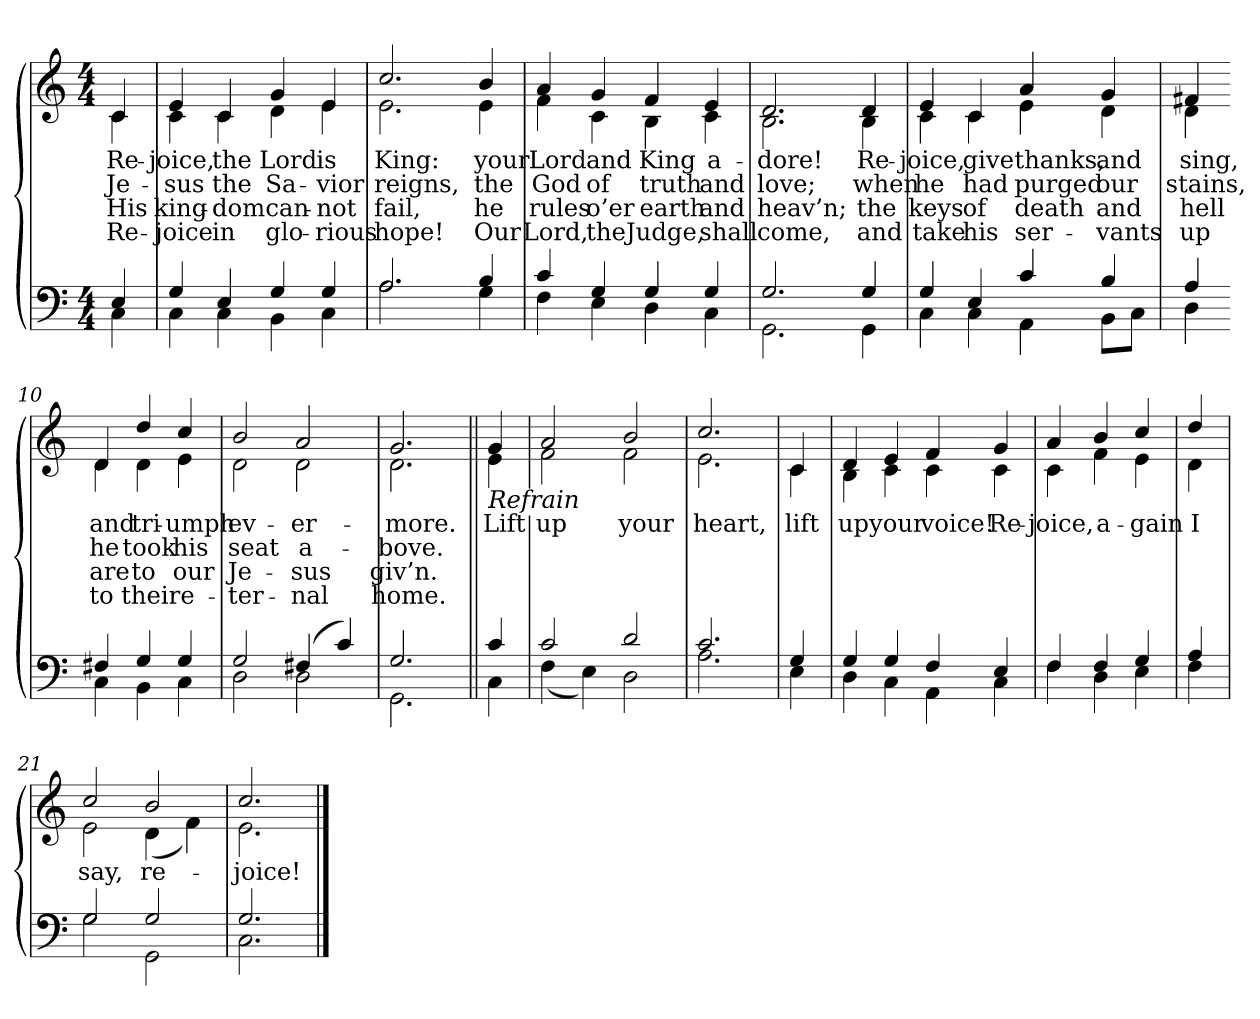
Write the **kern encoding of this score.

**kern	**kern	**text	**text	**text	**text
*part2	*part1	*part1	*part1	*part1	*part1
*staff2	*staff1	*staff1	*staff1	*staff1	*staff1
*clefF4	*clefG2	*	*	*	*
*k[]	*k[]	*	*	*	*
*M4/4	*M4/4	*	*	*	*
=1	=1	=1	=1	=1	=1
*^	*	*	*	*	*
!	!	!LO:TX:b:i:t=Verse	!	!	!	!
!	!	!	!LO:LY:b	!LO:LY:b	!LO:LY:b	!LO:LY:b
*	*	*^	*	*	*	*
4E/	4C\	4c/	4c\	Re-	Je-	His	Re-
=2	=2	=2	=2	=2	=2	=2	=2
!	!	!	!	!LO:LY:b	!LO:LY:b	!LO:LY:b	!LO:LY:b
4G/	4C\	4e/	4c\	-joice,	-sus	king-	-joice
!	!	!	!	!LO:LY:b	!LO:LY:b	!LO:LY:b	!LO:LY:b
4E/	4C\	4c/	4c\	the	the	-dom	in
!	!	!	!	!LO:LY:b	!LO:LY:b	!LO:LY:b	!LO:LY:b
4G/	4BB\	4g/	4d\	Lord	Sa-	can-	glo-
!	!	!	!	!LO:LY:b	!LO:LY:b	!LO:LY:b	!LO:LY:b
4G/	4C\	4e/	4e\	is	-vior	-not	-rious
=3	=3	=3	=3	=3	=3	=3	=3
!	!	!	!	!LO:LY:b	!LO:LY:b	!LO:LY:b	!LO:LY:b
2.A/	2.A\	2.cc/	2.e\	King:	reigns,	fail,	hope!
!!LO:LB:g=z	!!
=4-	=4-	=4-	=4-	=4-	=4-	=4-	=4-
!	!	!	!	!LO:LY:b	!LO:LY:b	!LO:LY:b	!LO:LY:b
4B/	4G\	4b/	4e\	your	the	he	Our
=5	=5	=5	=5	=5	=5	=5	=5
!	!	!	!	!LO:LY:b	!LO:LY:b	!LO:LY:b	!LO:LY:b
4c/	4F\	4a/	4f\	Lord	God	rules	Lord,
!	!	!	!	!LO:LY:b	!LO:LY:b	!LO:LY:b	!LO:LY:b
4G/	4E\	4g/	4c\	and	of	o’er	the
!	!	!	!	!LO:LY:b	!LO:LY:b	!LO:LY:b	!LO:LY:b
4G/	4D\	4f/	4B\	King	truth	earth	Judge,
!	!	!	!	!LO:LY:b	!LO:LY:b	!LO:LY:b	!LO:LY:b
4G/	4C\	4e/	4c\	a-	and	and	shall
=6	=6	=6	=6	=6	=6	=6	=6
!	!	!	!	!LO:LY:b	!LO:LY:b	!LO:LY:b	!LO:LY:b
2.G/	2.GG\	2.d/	2.B\	-dore!	love;	heav’n;	come,
!!LO:LB:g=z	!!
=7-	=7-	=7-	=7-	=7-	=7-	=7-	=7-
!	!	!	!	!LO:LY:b	!LO:LY:b	!LO:LY:b	!LO:LY:b
4G/	4GG\	4d/	4B\	Re-	when	the	and
=8	=8	=8	=8	=8	=8	=8	=8
!	!	!	!	!LO:LY:b	!LO:LY:b	!LO:LY:b	!LO:LY:b
4G/	4C\	4e/	4c\	-joice,	he	keys	take
!	!	!	!	!LO:LY:b	!LO:LY:b	!LO:LY:b	!LO:LY:b
4E/	4C\	4c/	4c\	give	had	of	his
!	!	!	!	!LO:LY:b	!LO:LY:b	!LO:LY:b	!LO:LY:b
4c/	4AA\	4a/	4e\	thanks,	purged	death	ser-
!	!	!	!	!LO:LY:b	!LO:LY:b	!LO:LY:b	!LO:LY:b
4B/	8BB\L	4g/	4d\	and	our	and	-vants
.	8C\J	.	.	.	.	.	.
=9	=9	=9	=9	=9	=9	=9	=9
!	!	!	!	!LO:LY:b	!LO:LY:b	!LO:LY:b	!LO:LY:b
4A/	4D\	4f#X/	4d\	sing,	stains,	hell	up
!!LO:LB:g=z	!!
=10-	=10-	=10-	=10-	=10-	=10-	=10-	=10-
!	!	!	!	!LO:LY:b	!LO:LY:b	!LO:LY:b	!LO:LY:b
4F#X/	4C\	4d/	4d\	and	he	are	to
!	!	!	!	!LO:LY:b	!LO:LY:b	!LO:LY:b	!LO:LY:b
4G/	4BB\	4dd/	4d\	tri-	took	to	their
!	!	!	!	!LO:LY:b	!LO:LY:b	!LO:LY:b	!LO:LY:b
4G/	4C\	4cc/	4e\	-umph	his	our	e-
=11	=11	=11	=11	=11	=11	=11	=11
!	!	!	!	!LO:LY:b	!LO:LY:b	!LO:LY:b	!LO:LY:b
2G/	2D\	2b/	2d\	ev-	seat	Je-	-ter-
!	!	!	!	!LO:LY:b	!LO:LY:b	!LO:LY:b	!LO:LY:b
(>4F#X/	2D\	2a/	2d\	-er-	a-	-sus	-nal
4c/)	.	.	.	.	.	.	.
=12	=12	=12	=12	=12	=12	=12	=12
!	!	!	!	!LO:LY:b	!LO:LY:b	!LO:LY:b	!LO:LY:b
2.G/	2.GG\	2.g/	2.d\	-more.	-bove.	giv’n.	home.
!!LO:LB:g=z	!!
=13||	=13||	=13||	=13||	=13||	=13||	=13||	=13||
!	!	!LO:TX:b:i:t=Refrain	!	!	!	!	!
!	!	!	!	!LO:LY:b	!	!	!
4c/	4C\	4g/	4e\	Lift	.	.	.
=14	=14	=14	=14	=14	=14	=14	=14
!	!	!	!	!LO:LY:b	!	!	!
2c/	(<4F\	2a/	2f\	up	.	.	.
.	4E\)	.	.	.	.	.	.
!	!	!	!	!LO:LY:b	!	!	!
2d/	2D\	2b/	2f\	your	.	.	.
=15	=15	=15	=15	=15	=15	=15	=15
!	!	!	!	!LO:LY:b	!	!	!
2.c/	2.A\	2.cc/	2.e\	heart,	.	.	.
=16	=16	=16	=16	=16	=16	=16	=16
!	!	!	!	!LO:LY:b	!	!	!
4G/	4E\	4c/	4c\	lift	.	.	.
=17	=17	=17	=17	=17	=17	=17	=17
!	!	!	!	!LO:LY:b	!	!	!
4G/	4D\	4d/	4B\	up	.	.	.
!	!	!	!	!LO:LY:b	!	!	!
4G/	4C\	4e/	4c\	your	.	.	.
!	!	!	!	!LO:LY:b	!	!	!
4F/	4AA\	4f/	4c\	voice!	.	.	.
!!LO:LB:g=z	!!
=18-	=18-	=18-	=18-	=18-	=18-	=18-	=18-
!	!	!	!	!LO:LY:b	!	!	!
4E/	4C\	4g/	4c\	Re-	.	.	.
=19	=19	=19	=19	=19	=19	=19	=19
!	!	!	!	!LO:LY:b	!	!	!
4F/	4F\	4a/	4c\	-joice,	.	.	.
!	!	!	!	!LO:LY:b	!	!	!
4F/	4D\	4b/	4f\	a-	.	.	.
!	!	!	!	!LO:LY:b	!	!	!
4G/	4E\	4cc/	4e\	-gain	.	.	.
=20	=20	=20	=20	=20	=20	=20	=20
!	!	!	!	!LO:LY:b	!	!	!
4A/	4F\	4dd/	4d\	I	.	.	.
=21	=21	=21	=21	=21	=21	=21	=21
!	!	!	!	!LO:LY:b	!	!	!
2G/	2G\	2cc/	2e\	say,	.	.	.
!	!	!	!	!LO:LY:b	!	!	!
2G/	2GG\	2b/	(<4d\	re-	.	.	.
.	.	.	4f\)	.	.	.	.
=22	=22	=22	=22	=22	=22	=22	=22
!	!	!	!	!LO:LY:b	!	!	!
2.G/	2.C\	2.cc/	2.e\	-joice!	.	.	.
*v	*v	*	*	*	*	*	*
*	*v	*v	*	*	*	*
==	==	==	==	==	==
*-	*-	*-	*-	*-	*-
